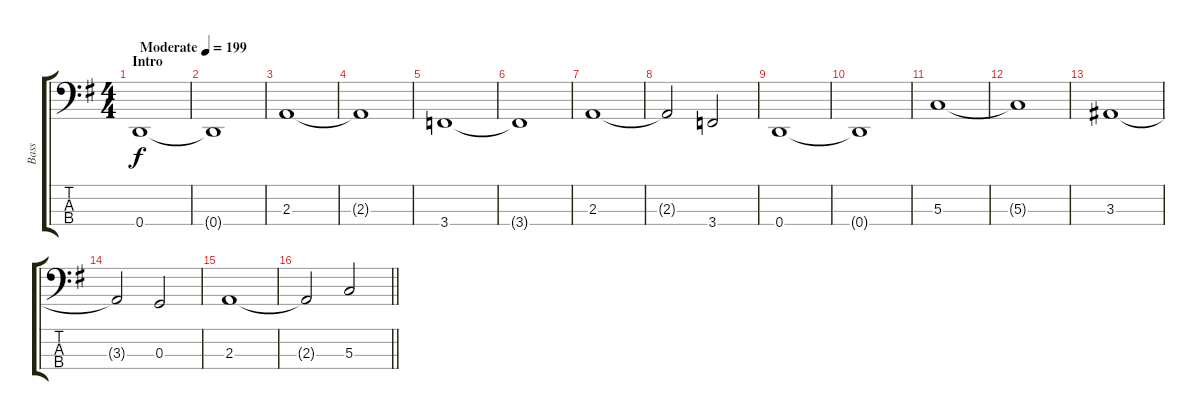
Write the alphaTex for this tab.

\track ("Bass" "Bass") {instrument electricbassfinger}
\staff {score tabs}
\tuning (F2 C2 G1 D1) {hide}
\ts (4 4)
\section ("" "Intro")
\tempo (199 "Moderate")
\clef f4
\ks eminor
0.4.1{dy f instrument electricbassfinger} |
0.4{t}.1 |
2.3.1 |
2.3{t}.1 |
3.4.1 |
3.4{t}.1 |
2.3.1 |
2.3{t}.2 3.4.2 |
0.4.1 |
0.4{t}.1 |
5.3.1 |
5.3{t}.1 |
3.3.1 |
3.3{t}.2 0.3.2 |
2.3.1 |
\barLineRight lightlight
2.3{t}.2 5.3.2
